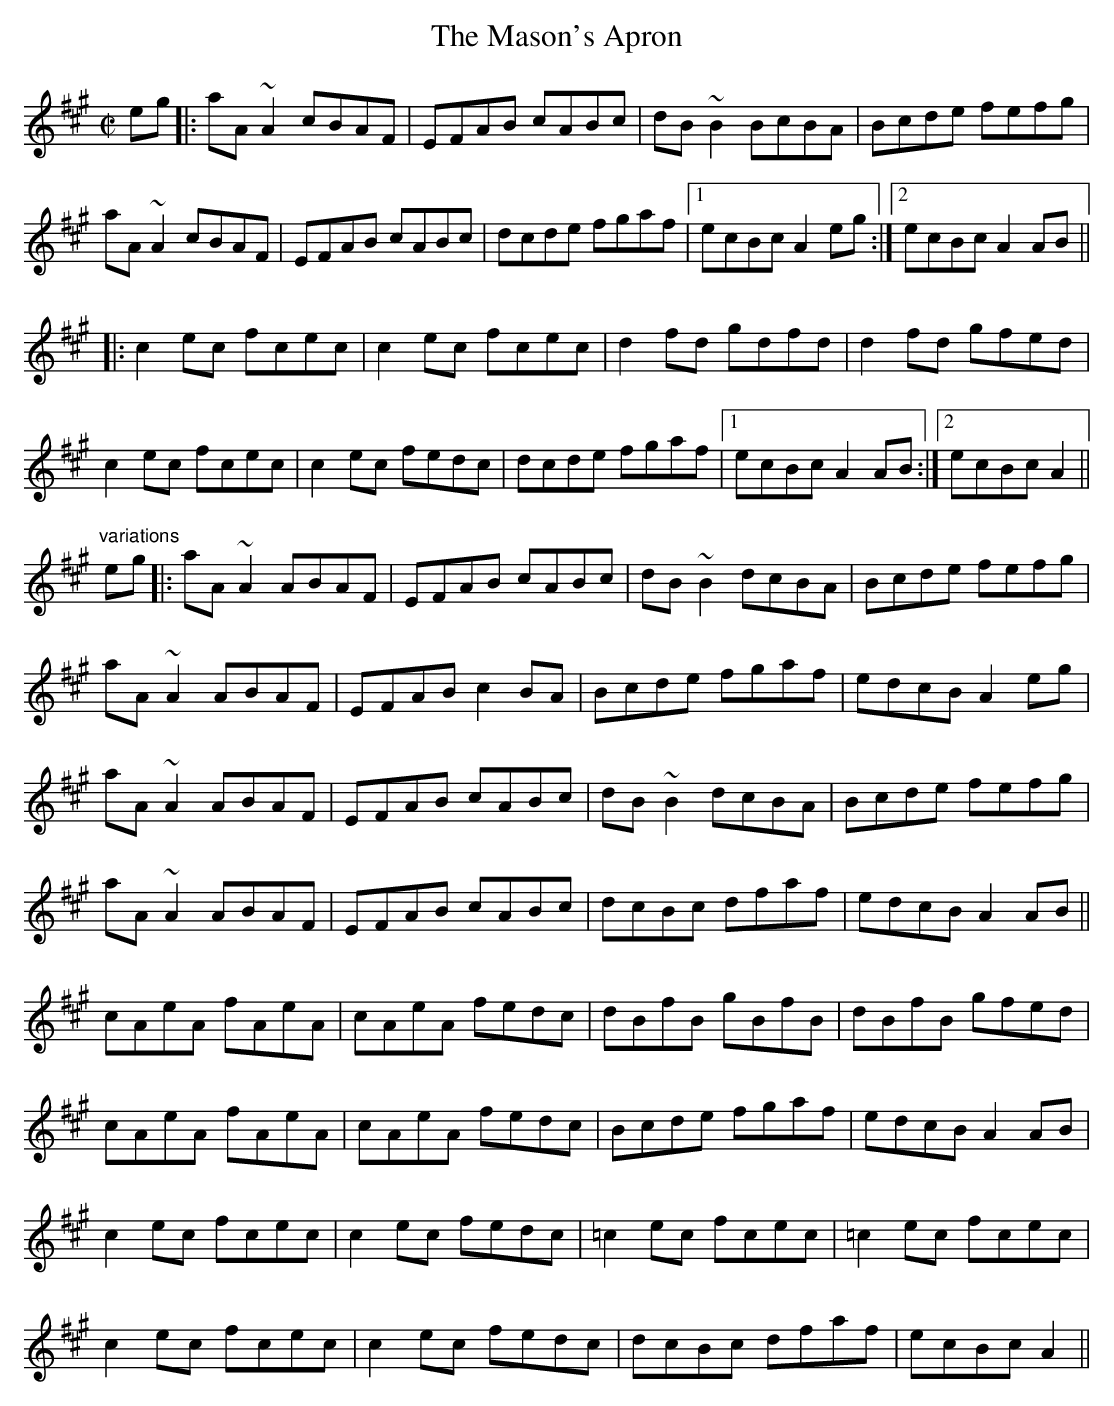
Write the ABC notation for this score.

X:1
T:Mason's Apron, The
M:C|
K:A
eg|:aA~A2 cBAF|EFAB cABc|dB~B2 BcBA|Bcde fefg|
aA~A2 cBAF|EFAB cABc|dcde fgaf|1 ecBc A2eg:|2 ecBc A2AB||
|:c2ec fcec|c2ec fcec|d2fd gdfd|d2fd gfed|
c2ec fcec|c2ec fedc|dcde fgaf|1 ecBc A2AB:|2 ecBc A2||
"variations"
eg|:aA~A2 ABAF|EFAB cABc|dB~B2 dcBA|Bcde fefg|
aA~A2 ABAF|EFAB c2BA|Bcde fgaf|edcB A2eg|
aA~A2 ABAF|EFAB cABc|dB~B2 dcBA|Bcde fefg|
aA~A2 ABAF|EFAB cABc|dcBc dfaf|edcB A2AB||
cAeA fAeA|cAeA fedc|dBfB gBfB|dBfB gfed|
cAeA fAeA|cAeA fedc|Bcde fgaf|edcB A2AB|
c2ec fcec|c2ec fedc|=c2ec fcec|=c2ec fcec|
c2ec fcec|c2ec fedc|dcBc dfaf|ecBc A2||
